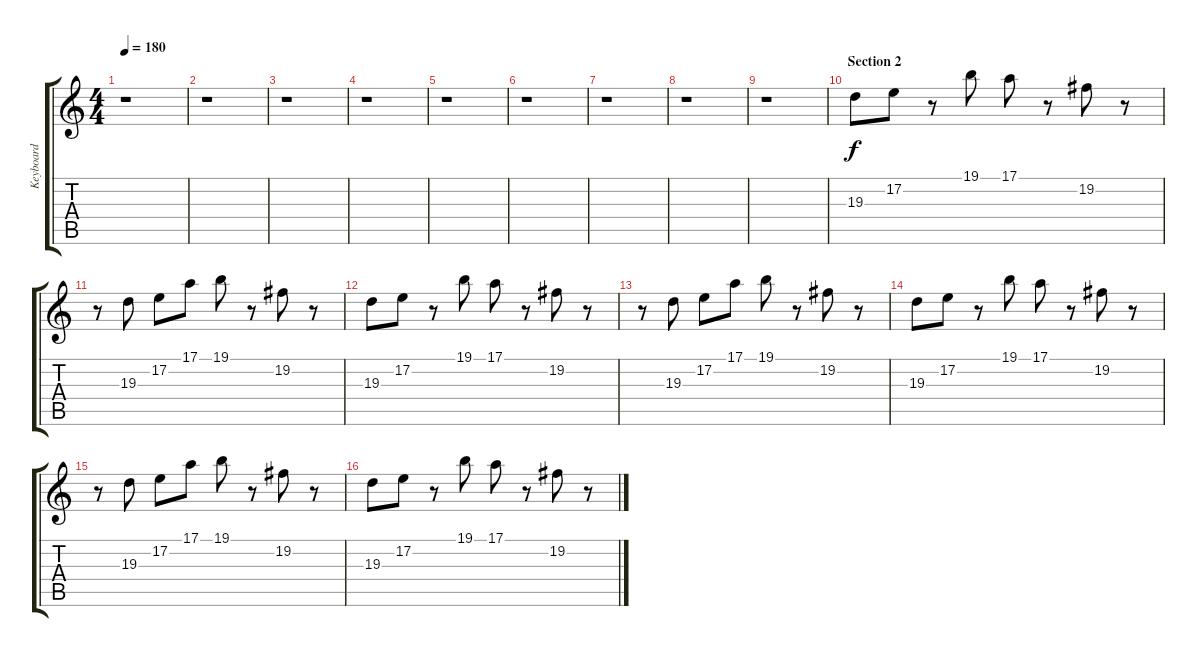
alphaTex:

\track ("Keyboard" "Keyboard") {instrument pad3polysynth}
\staff {score tabs}
\tuning (E4 B3 G3 D3 A2 E2) {hide}
\ts (4 4)
\tempo 180
\clef g2
\ks c
r.1{dy f} |
r.1 |
r.1 |
r.1 |
r.1 |
r.1 |
r.1 |
r.1 |
r.1 |
\section ("" "Section 2")
19.3.8 17.2.8 r.8 19.1.8 17.1.8 r.8 19.2.8 r.8 |
r.8 19.3.8 17.2.8 17.1.8 19.1.8 r.8 19.2.8 r.8 |
19.3.8 17.2.8 r.8 19.1.8 17.1.8 r.8 19.2.8 r.8 |
r.8 19.3.8 17.2.8 17.1.8 19.1.8 r.8 19.2.8 r.8 |
19.3.8 17.2.8 r.8 19.1.8 17.1.8 r.8 19.2.8 r.8 |
r.8 19.3.8 17.2.8 17.1.8 19.1.8 r.8 19.2.8 r.8 |
19.3.8 17.2.8 r.8 19.1.8 17.1.8 r.8 19.2.8 r.8
